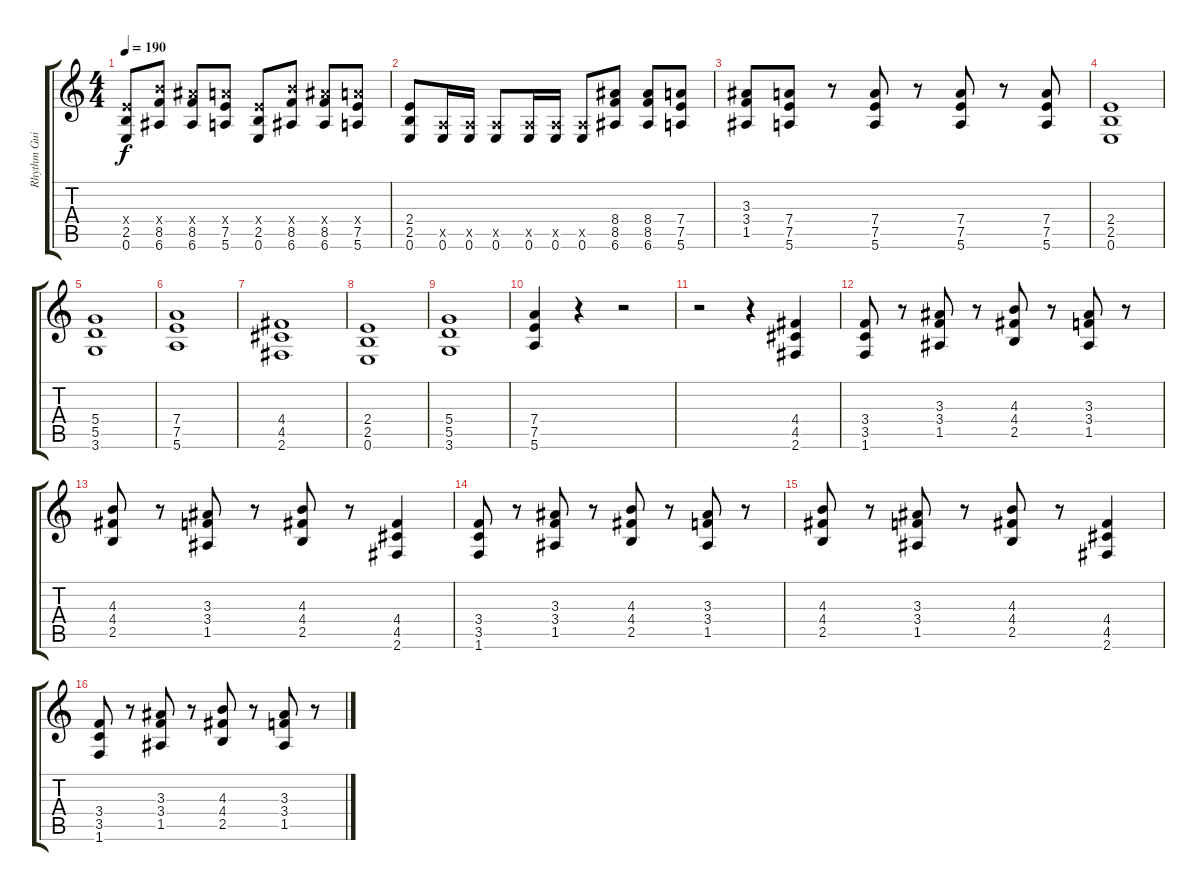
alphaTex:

\track ("Rhythm Guitar 1" "Rhythm Gui") {instrument distortionguitar}
\staff {score tabs}
\tuning (E4 B3 G3 D3 A2 E2) {hide}
\ts (4 4)
\tempo 190
\clef g2
\ks c
(2.4{x} 2.5 0.6).8{dy f} (9.4{x} 8.5 6.6).8 (8.4{x} 8.5 6.6).8 (7.4{x} 7.5 5.6).8 (2.4{x} 2.5 0.6).8 (9.4{x} 8.5 6.6).8 (8.4{x} 8.5 6.6).8 (7.4{x} 7.5 5.6).8 |
(2.4 2.5 0.6).8 (0.5{x} 0.6).16 (0.5{x} 0.6).16 (0.5{x} 0.6).8 (0.5{x} 0.6).16 (0.5{x} 0.6).16 (0.5{x} 0.6).8 (8.4 8.5 6.6).8 (8.4 8.5 6.6).8 (7.4 7.5 5.6).8 |
(3.3 3.4 1.5).8 (7.4 7.5 5.6).8 r.8 (7.4 7.5 5.6).8 r.8 (7.4 7.5 5.6).8 r.8 (7.4 7.5 5.6).8 |
(2.4 2.5 0.6).1 |
(5.4 5.5 3.6).1 |
(7.4 7.5 5.6).1 |
(4.4 4.5 2.6).1 |
(2.4 2.5 0.6).1 |
(5.4 5.5 3.6).1 |
(7.4 7.5 5.6).4 r.4 r.2 |
r.2 r.4 (4.4 4.5 2.6).4 |
(3.4 3.5 1.6).8 r.8 (3.3 3.4 1.5).8 r.8 (4.3 4.4 2.5).8 r.8 (3.3 3.4 1.5).8 r.8 |
(4.3 4.4 2.5).8 r.8 (3.3 3.4 1.5).8 r.8 (4.3 4.4 2.5).8 r.8 (4.4 4.5 2.6).4 |
(3.4 3.5 1.6).8 r.8 (3.3 3.4 1.5).8 r.8 (4.3 4.4 2.5).8 r.8 (3.3 3.4 1.5).8 r.8 |
(4.3 4.4 2.5).8 r.8 (3.3 3.4 1.5).8 r.8 (4.3 4.4 2.5).8 r.8 (4.4 4.5 2.6).4 |
(3.4 3.5 1.6).8 r.8 (3.3 3.4 1.5).8 r.8 (4.3 4.4 2.5).8 r.8 (3.3 3.4 1.5).8 r.8
